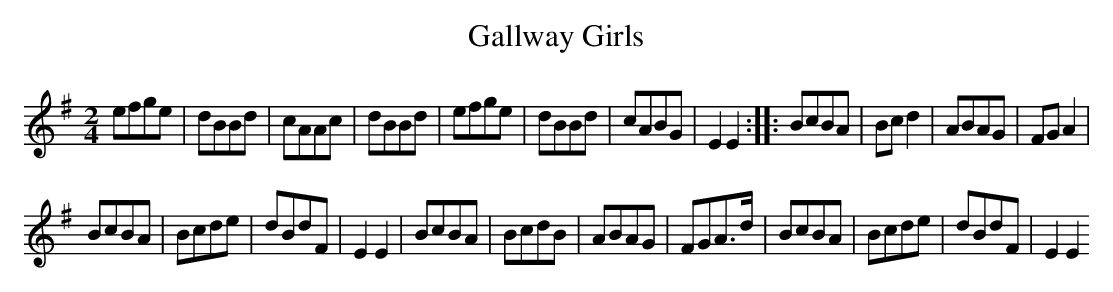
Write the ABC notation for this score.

X:1
T:Gallway Girls
L:1/8
M:2/4
K:E minor
efge| dBBd| cAAc| dBBd| efge| dBBd| cABG| E2E2::\
BcBA| Bcd2| ABAG| FGA2|
BcBA| Bcde| dBdF| E2E2|\
BcBA| BcdB| ABAG| FGA>d| BcBA | Bcde| dBdF| E2E2
